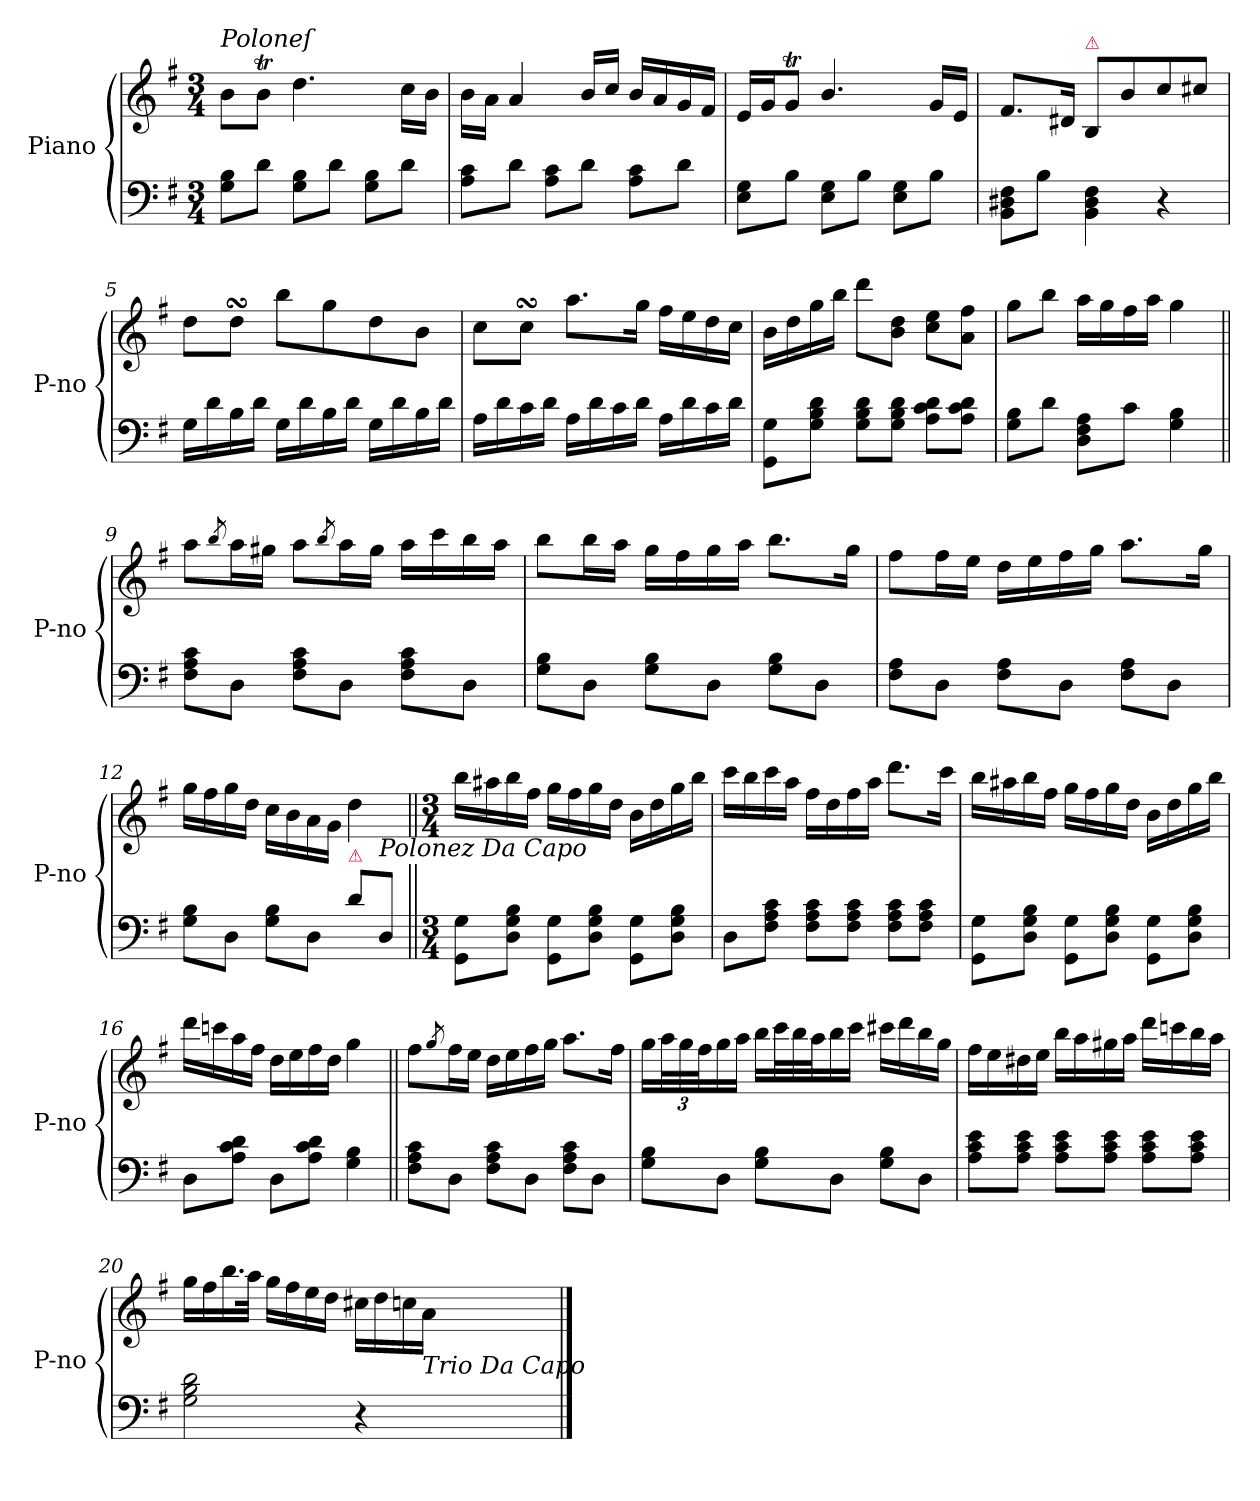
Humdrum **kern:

**kern	**kern
*part2	*part1
*staff2	*staff1
*	*I"Piano
*	*I'P-no
*clefF4	*clefG2
*k[f#]	*k[f#]
*G:	*G:
*M3/4	*M3/4
=1	=1
!	!LO:TX:a:i:t=Poloneſ
8G\ 8B\L	8b\L
8d\J	8bt\J
8G\ 8B\L	4.dd\
8d\J	.
8G\ 8B\L	.
8d\J	16cc\LL
.	16b\JJ
=2	=2
8A\ 8c\L	16b\LL
.	16a\JJ
8d\J	4a/
8A\ 8c\L	.
8d\J	16b/LL
.	16cc/JJ
8A\ 8c\L	16b/LL
.	16a/
8d\J	16g/
.	16f#/JJ
=3	=3
8E\ 8G\L	16e/LL
.	16g/J
8B\J	8gT/J
8E\ 8G\L	4.b/
8B\J	.
8E\ 8G\L	.
8B\J	16g/LL
.	16e/JJ
=4	=4
8BB\ 8D#X\ 8F#\L	8.f#/L
8B\J	.
.	16d#X/Jk
!	!LO:TX:a:color=crimson:t=⚠
4BB\ 4D#\ 4F#\	8B/L
.	8b/
4r	8cc/
.	8cc#X/J
=5	=5
16G\LL	8dd\L
16d\	.
16B\	8ddsSSS\J
16d\JJ	.
16G\LL	8bb\L
16d\	.
16B\	8gg\
16d\JJ	.
16G\LL	8dd\
16d\	.
16B\	8b\J
16d\JJ	.
=6	=6
16A\LL	8cc\L
16d\	.
16c\	8ccsSSs\J
16d\JJ	.
16A\LL	8.aa\L
16d\	.
16c\	.
16d\JJ	16gg\Jk
16A\LL	16ff#\LL
16d\	16ee\
16c\	16dd\
16d\JJ	16cc\JJ
=7	=7
8GG\ 8G\L	16b\LL
.	16dd\
8G\ 8B\ 8d\J	16gg\
.	16bb\JJ
8G\ 8B\ 8d\L	8ddd\L
8G\ 8B\ 8d\J	8b\ 8dd\J
8A\ 8c\ 8d\L	8cc\ 8ee\L
8A\ 8c\ 8d\J	8a\ 8ff#\J
=8	=8
8G\ 8B\L	8gg\L
8d\J	8bb\J
8D\ 8F#\ 8A\L	16aa\LL
.	16gg\
8c\J	16ff#\
.	16aa\JJ
4G\ 4B\	4gg\
=9||	=9||
8F#\ 8A\ 8c\L	8aa\L
.	8qbb/
8D\J	16aa\L
.	16gg#X\JJ
8F#\ 8A\ 8c\L	8aa\L
.	8qbb/
8D\J	16aa\L
.	16gg#\JJ
8F#\ 8A\ 8c\L	16aa\LL
.	16ccc\
8D\J	16bb\
.	16aa\JJ
=10	=10
8G\ 8B\L	8bb\L
8D\J	16bb\L
.	16aa\JJ
8G\ 8B\L	16gg\LL
.	16ff#\
8D\J	16gg\
.	16aa\JJ
8G\ 8B\L	8.bb\L
8D\J	.
.	16gg\Jk
=11	=11
8F#\ 8A\L	8ff#\L
8D\J	16ff#\L
.	16ee\JJ
8F#\ 8A\L	16dd\LL
.	16ee\
8D\J	16ff#\
.	16gg\JJ
8F#\ 8A\L	8.aa\L
8D\J	.
.	16gg\Jk
=12	=12
*	*^
8G\ 8B\L	16gg\LL	2ryy
.	16ff#\	.
8D\J	16gg\	.
.	16dd\JJ	.
8G\ 8B\L	16cc\LL	.
.	16b\	.
8D\J	16a\	.
.	16g\JJ	.
!LO:TX:a:color=crimson:t=⚠	!	!
8d\L	4dd\	8ryy
!	!	!LO:TX:b:i:t=Polonez Da Capo
8D/J	.	8ryy
*	*v	*v
=13||	=13||
*M3/4	*M3/4
8GG\ 8G\L	16bb\LL
.	16aa#X\
8D\ 8G\ 8B\J	16bb\
.	16ff#\JJ
8GG\ 8G\L	16gg\LL
.	16ff#\
8D\ 8G\ 8B\J	16gg\
.	16dd\JJ
8GG\ 8G\L	16b\LL
.	16dd\
8D\ 8G\ 8B\J	16gg\
.	16bb\JJ
=14	=14
8D\L	16ccc\LL
.	16bb\
8F#\ 8A\ 8c\J	16ccc\
.	16aa\JJ
8F#\ 8A\ 8c\L	16ff#\LL
.	16dd\
8F#\ 8A\ 8c\J	16ff#\
.	16aa\JJ
8F#\ 8A\ 8c\L	8.ddd\L
8F#\ 8A\ 8c\J	.
.	16ccc\Jk
=15	=15
8GG\ 8G\L	16bb\LL
.	16aa#X\
8D\ 8G\ 8B\J	16bb\
.	16ff#\JJ
8GG\ 8G\L	16gg\LL
.	16ff#\
8D\ 8G\ 8B\J	16gg\
.	16dd\JJ
8GG\ 8G\L	16b\LL
.	16dd\
8D\ 8G\ 8B\J	16gg\
.	16bb\JJ
=16	=16
8D\L	16ddd\LL
.	16cccn\
8A\ 8c\ 8d\J	16aa\
.	16ff#\JJ
8D\L	16dd\LL
.	16ee\
8A\ 8c\ 8d\J	16ff#\
.	16dd\JJ
4G\ 4B\	4gg\
=17||	=17||
8F#\ 8A\ 8c\L	8ff#\L
.	8qgg/
8D\J	16ff#\L
.	16ee\JJ
8F#\ 8A\ 8c\L	16dd\LL
.	16ee\
8D\J	16ff#\
.	16gg\JJ
8F#\ 8A\ 8c\L	8.aa\L
8D\J	.
.	16ff#\Jk
=18	=18
8G\ 8B\L	16gg\LL
.	48aa\L
.	48gg\
.	48ff#\J
8D\J	16gg\
.	16aa\JJ
8G\ 8B\L	16bb\LL
*	*Xtuplet
.	48ccc\L
.	48bb\
.	48aa\J
8D\J	16bb\
.	16ccc\JJ
8G\ 8B\L	16ccc#X\LL
.	16ddd\
8D\J	16bb\
.	16gg\JJ
=19	=19
8A\ 8c\ 8e\L	16ff#\LL
.	16ee\
8A\ 8c\ 8e\J	16dd#X\
.	16ee\JJ
8A\ 8c\ 8e\L	16bb\LL
.	16aa\
8A\ 8c\ 8e\J	16gg#X\
.	16aa\JJ
8A\ 8c\ 8e\L	16ddd\LL
.	16cccn\
8A\ 8c\ 8e\J	16bb\
.	16aa\JJ
=20	=20
2G\ 2B\ 2d\	16gg\LL
.	16ff#\
.	16.bb\
.	32aa\JJk
.	16gg\LL
.	16ff#\
.	16ee\
.	16dd\JJ
4r	16cc#X\LL
.	16dd\
.	16ccn\
!	!LO:TX:b:i:t=Trio Da Capo
.	16a\JJ
==	==
*-	*-
